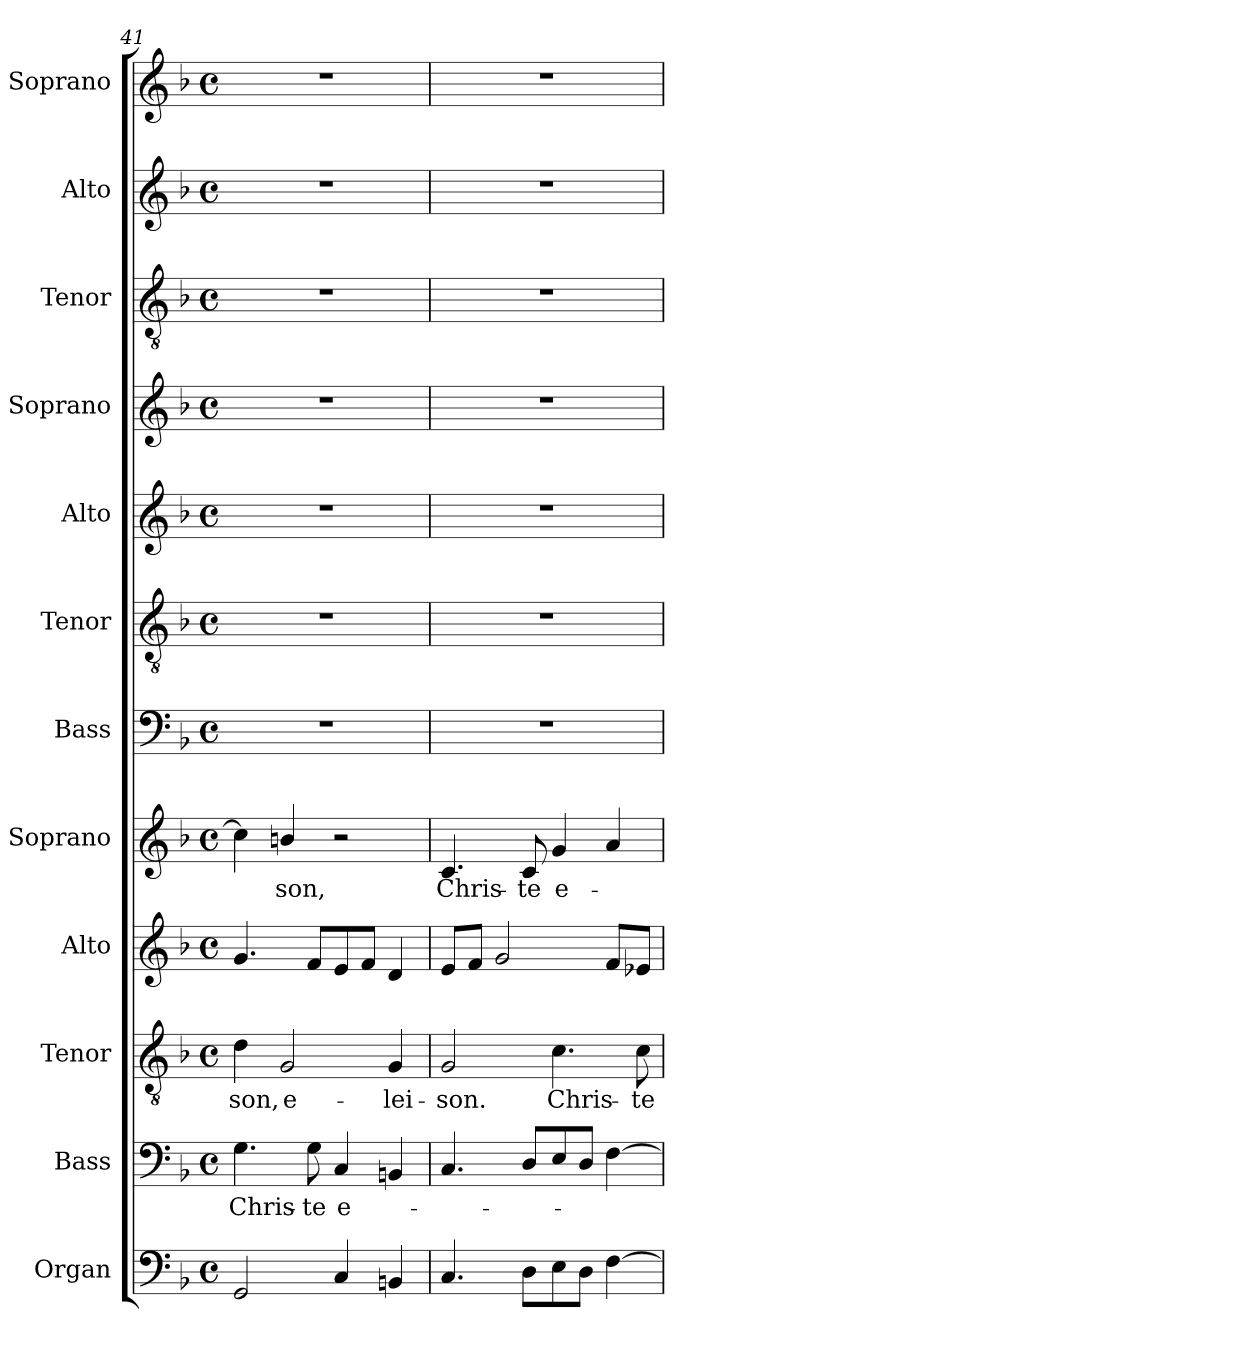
**kern	**kern	**text	**kern	**text	**kern	**kern	**text	**kern	**kern	**kern	**kern	**kern	**kern	**kern
*part12	*part11	*part11	*part10	*part10	*part9	*part8	*part8	*part7	*part6	*part5	*part4	*part3	*part2	*part1
*staff12	*staff11	*staff11	*staff10	*staff10	*staff9	*staff8	*staff8	*staff7	*staff6	*staff5	*staff4	*staff3	*staff2	*staff1
*I"Organ	*I"Bass	*	*I"Tenor	*	*I"Alto	*I"Soprano	*	*I"Bass	*I"Tenor	*I"Alto	*I"Soprano	*I"Tenor	*I"Alto	*I"Soprano
*I'Org.	*I'B.	*	*I'T.	*	*I'A.	*I'S.	*	*I'B.	*I'T.	*I'A.	*I'S.	*I'T.	*I'A.	*I'S.
*clefF4	*clefF4	*	*clefGv2	*	*clefG2	*clefG2	*	*clefF4	*clefGv2	*clefG2	*clefG2	*clefGv2	*clefG2	*clefG2
*	*	*	*ITrd7c12	*	*	*	*	*	*ITrd7c12	*	*	*ITrd7c12	*	*
*k[b-]	*k[b-]	*	*k[b-]	*	*k[b-]	*k[b-]	*	*k[b-]	*k[b-]	*k[b-]	*k[b-]	*k[b-]	*k[b-]	*k[b-]
*F:	*F:	*	*F:	*	*F:	*F:	*	*F:	*F:	*F:	*F:	*F:	*F:	*F:
*M4/4	*M4/4	*	*M4/4	*	*M4/4	*M4/4	*	*M4/4	*M4/4	*M4/4	*M4/4	*M4/4	*M4/4	*M4/4
*met(c)	*met(c)	*	*met(c)	*	*met(c)	*met(c)	*	*met(c)	*met(c)	*met(c)	*met(c)	*met(c)	*met(c)	*met(c)
=41	=41	=41	=41	=41	=41	=41	=41	=41	=41	=41	=41	=41	=41	=41
!	!	!LO:LY:b:color=#000000	!	!	!	!	!	!	!	!	!	!	!	!
!	!	!	!	!LO:LY:b:color=#000000	!	!	!	!	!	!	!	!	!	!
2GGi/	4.Gi\	Chris-	4Di\	-son,	4.gi/	4cci\]	.	1r	1r	1r	1r	1r	1r	1r
!	!	!	!	!LO:LY:b:color=#000000	!	!	!	!	!	!	!	!	!	!
!	!	!	!	!	!	!	!LO:LY:b:color=#000000	!	!	!	!	!	!	!
.	.	.	2GGi/	e-	.	4bni/	-son,	.	.	.	.	.	.	.
!	!	!LO:LY:b:color=#000000	!	!	!	!	!	!	!	!	!	!	!	!
.	8Gi\	-te	.	.	8fi/L	.	.	.	.	.	.	.	.	.
!	!	!LO:LY:b:color=#000000	!	!	!	!	!	!	!	!	!	!	!	!
4Ci/	4Ci/	e-	.	.	8ei/	2r	.	.	.	.	.	.	.	.
.	.	.	.	.	8fi/J	.	.	.	.	.	.	.	.	.
!	!	!	!	!LO:LY:b:color=#000000	!	!	!	!	!	!	!	!	!	!
4BBni/	4BBni/	.	4GGi/	-lei-	4di/	.	.	.	.	.	.	.	.	.
=42	=42	=42	=42	=42	=42	=42	=42	=42	=42	=42	=42	=42	=42	=42
!	!	!	!	!LO:LY:b:color=#000000	!	!	!	!	!	!	!	!	!	!
!	!	!	!	!	!	!	!LO:LY:b:color=#000000	!	!	!	!	!	!	!
4.Ci/	4.Ci/	.	2GGi/	-son.	8ei/L	4.ci/	Chris-	1r	1r	1r	1r	1r	1r	1r
.	.	.	.	.	8fi/J	.	.	.	.	.	.	.	.	.
.	.	.	.	.	2gi/	.	.	.	.	.	.	.	.	.
!	!	!	!	!	!	!	!LO:LY:b:color=#000000	!	!	!	!	!	!	!
8Di\L	8Di/L	.	.	.	.	8ci/	-te	.	.	.	.	.	.	.
!	!	!	!	!LO:LY:b:color=#000000	!	!	!	!	!	!	!	!	!	!
!	!	!	!	!	!	!	!LO:LY:b:color=#000000	!	!	!	!	!	!	!
8Ei\	8Ei/	.	4.Ci\	Chris-	.	4gi/	e-	.	.	.	.	.	.	.
8Di\J	8Di/J	.	.	.	.	.	.	.	.	.	.	.	.	.
[>4Fi\	[>4Fi\	.	.	.	8fi/L	4ai/	.	.	.	.	.	.	.	.
!	!	!	!	!LO:LY:b:color=#000000	!	!	!	!	!	!	!	!	!	!
.	.	.	8Ci\	-te	8e-Xi/J	.	.	.	.	.	.	.	.	.
=	=	=	=	=	=	=	=	=	=	=	=	=	=	=
*-	*-	*-	*-	*-	*-	*-	*-	*-	*-	*-	*-	*-	*-	*-
